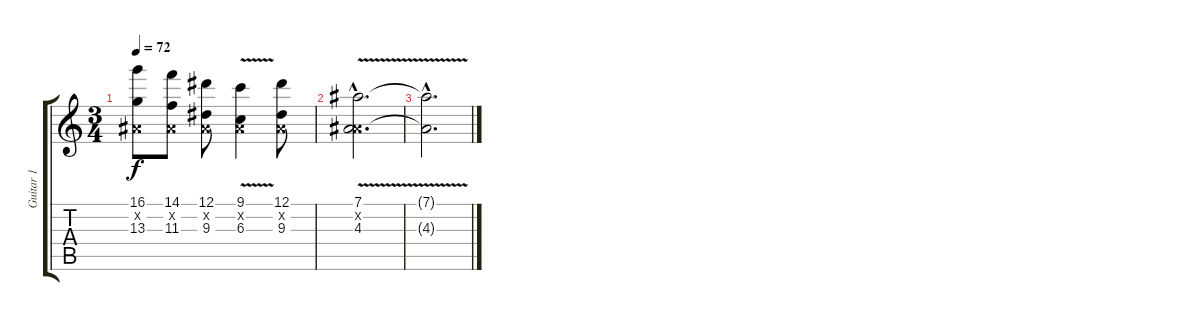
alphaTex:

\track ("Guitar 1" "Guitar 1") {instrument overdrivenguitar}
\staff {score tabs}
\tuning (Eb4 Bb3 Gb3 Db3 Ab2 Eb2) {hide}
\ts (3 4)
\tempo 72
\clef g2
\ks c
(16.1 0.2{x} 13.3).8{dy f} (14.1 0.2{x} 11.3).8 (12.1 0.2{x} 9.3).8 (9.1{v} 0.2{x} 6.3{v}).4 (12.1 0.2{x} 9.3).8 |
(7.1{v hac} 0.2{hac x} 4.3{v hac}).2{d} |
(7.1{hac t} 4.3{hac t}).2{d}
